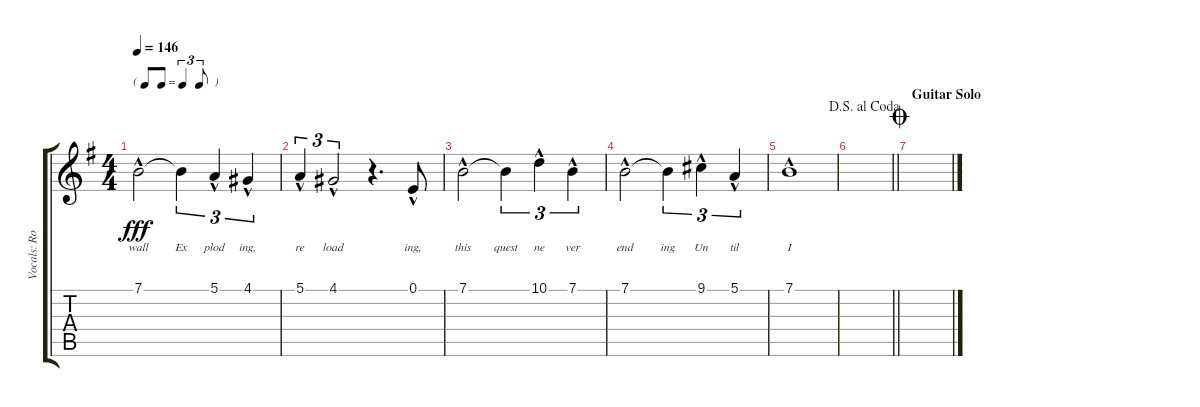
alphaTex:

\track ("Vocals: Rob" "Vocals: Ro") {instrument lead2sawtooth}
\staff {score tabs}
\tuning (E4 B3 G3 D3 A2 E2) {hide}
\ts (4 4)
\tf triplet8th
\tempo 146
\clef g2
\ks g
7.1{hac}.2{lyrics (0 "wall") lyrics (1 "") lyrics (2 "") lyrics (3 "") lyrics (4 "") dy fff} 7.1{t}.4{tu (3 2) lyrics (0 "Ex") lyrics (1 "") lyrics (2 "") lyrics (3 "") lyrics (4 "")} 5.1{hac}.4{tu (3 2) lyrics (0 "plod") lyrics (1 "") lyrics (2 "") lyrics (3 "") lyrics (4 "")} 4.1{hac}.4{tu (3 2) lyrics (0 "ing,") lyrics (1 "") lyrics (2 "") lyrics (3 "") lyrics (4 "")} |
5.1{hac}.4{tu (3 2) lyrics (0 "re") lyrics (1 "") lyrics (2 "") lyrics (3 "") lyrics (4 "")} 4.1{hac}.2{tu (3 2) lyrics (0 "load") lyrics (1 "") lyrics (2 "") lyrics (3 "") lyrics (4 "")} r.4{d} 0.1{hac}.8{lyrics (0 "ing,") lyrics (1 "") lyrics (2 "") lyrics (3 "") lyrics (4 "")} |
7.1{hac}.2{lyrics (0 "this") lyrics (1 "") lyrics (2 "") lyrics (3 "") lyrics (4 "")} 7.1{t}.4{tu (3 2) lyrics (0 "quest") lyrics (1 "") lyrics (2 "") lyrics (3 "") lyrics (4 "")} 10.1{hac}.4{tu (3 2) lyrics (0 "ne") lyrics (1 "") lyrics (2 "") lyrics (3 "") lyrics (4 "")} 7.1{hac}.4{tu (3 2) lyrics (0 "ver") lyrics (1 "") lyrics (2 "") lyrics (3 "") lyrics (4 "")} |
7.1{hac}.2{lyrics (0 "end") lyrics (1 "") lyrics (2 "") lyrics (3 "") lyrics (4 "")} 7.1{t}.4{tu (3 2) lyrics (0 "ing") lyrics (1 "") lyrics (2 "") lyrics (3 "") lyrics (4 "")} 9.1{hac}.4{tu (3 2) lyrics (0 "Un") lyrics (1 "") lyrics (2 "") lyrics (3 "") lyrics (4 "")} 5.1{hac}.4{tu (3 2) lyrics (0 "til") lyrics (1 "") lyrics (2 "") lyrics (3 "") lyrics (4 "")} |
7.1{hac}.1{lyrics (0 "I") lyrics (1 "") lyrics (2 "") lyrics (3 "") lyrics (4 "")} |
\jump dalsegnoalcoda
\barLineRight lightlight
|
\section ("" "Guitar Solo")
\jump coda
